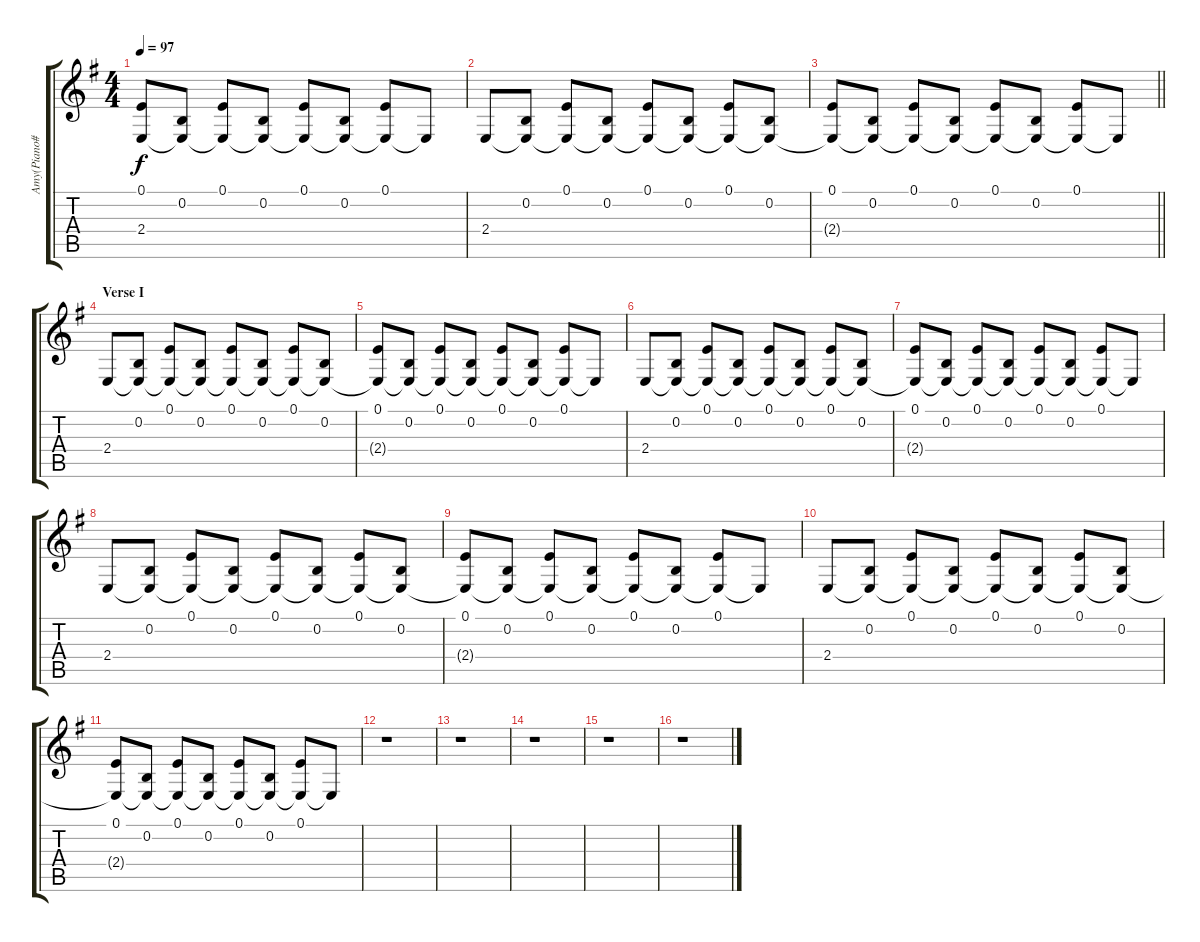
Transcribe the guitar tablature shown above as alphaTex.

\track ("Amy(Piano#2)" "Amy(Piano#") {instrument brightacousticpiano}
\staff {score tabs}
\tuning (E4 B3 G3 D3 A2 E2) {hide}
\ts (4 4)
\tempo 97
\clef g2
\ks g
(0.1 2.4{t}).8{dy f} (0.2 2.4{t}).8 (0.1 2.4{t}).8 (0.2 2.4{t}).8 (0.1 2.4{t}).8 (0.2 2.4{t}).8 (0.1 2.4{t}).8 2.4{t}.8 |
2.4.8 (0.2 2.4{t}).8 (0.1 2.4{t}).8 (0.2 2.4{t}).8 (0.1 2.4{t}).8 (0.2 2.4{t}).8 (0.1 2.4{t}).8 (0.2 2.4{t}).8 |
\barLineRight lightlight
(0.1 2.4{t}).8 (0.2 2.4{t}).8 (0.1 2.4{t}).8 (0.2 2.4{t}).8 (0.1 2.4{t}).8 (0.2 2.4{t}).8 (0.1 2.4{t}).8 2.4{t}.8 |
\section ("" "Verse I")
2.4.8 (0.2 2.4{t}).8 (0.1 2.4{t}).8 (0.2 2.4{t}).8 (0.1 2.4{t}).8 (0.2 2.4{t}).8 (0.1 2.4{t}).8 (0.2 2.4{t}).8 |
(0.1 2.4{t}).8 (0.2 2.4{t}).8 (0.1 2.4{t}).8 (0.2 2.4{t}).8 (0.1 2.4{t}).8 (0.2 2.4{t}).8 (0.1 2.4{t}).8 2.4{t}.8 |
2.4.8 (0.2 2.4{t}).8 (0.1 2.4{t}).8 (0.2 2.4{t}).8 (0.1 2.4{t}).8 (0.2 2.4{t}).8 (0.1 2.4{t}).8 (0.2 2.4{t}).8 |
(0.1 2.4{t}).8 (0.2 2.4{t}).8 (0.1 2.4{t}).8 (0.2 2.4{t}).8 (0.1 2.4{t}).8 (0.2 2.4{t}).8 (0.1 2.4{t}).8 2.4{t}.8 |
2.4.8 (0.2 2.4{t}).8 (0.1 2.4{t}).8 (0.2 2.4{t}).8 (0.1 2.4{t}).8 (0.2 2.4{t}).8 (0.1 2.4{t}).8 (0.2 2.4{t}).8 |
(0.1 2.4{t}).8 (0.2 2.4{t}).8 (0.1 2.4{t}).8 (0.2 2.4{t}).8 (0.1 2.4{t}).8 (0.2 2.4{t}).8 (0.1 2.4{t}).8 2.4{t}.8 |
2.4.8 (0.2 2.4{t}).8 (0.1 2.4{t}).8 (0.2 2.4{t}).8 (0.1 2.4{t}).8 (0.2 2.4{t}).8 (0.1 2.4{t}).8 (0.2 2.4{t}).8 |
(0.1 2.4{t}).8 (0.2 2.4{t}).8 (0.1 2.4{t}).8 (0.2 2.4{t}).8 (0.1 2.4{t}).8 (0.2 2.4{t}).8 (0.1 2.4{t}).8 2.4{t}.8 |
r.1 |
r.1 |
r.1 |
r.1 |
r.1
